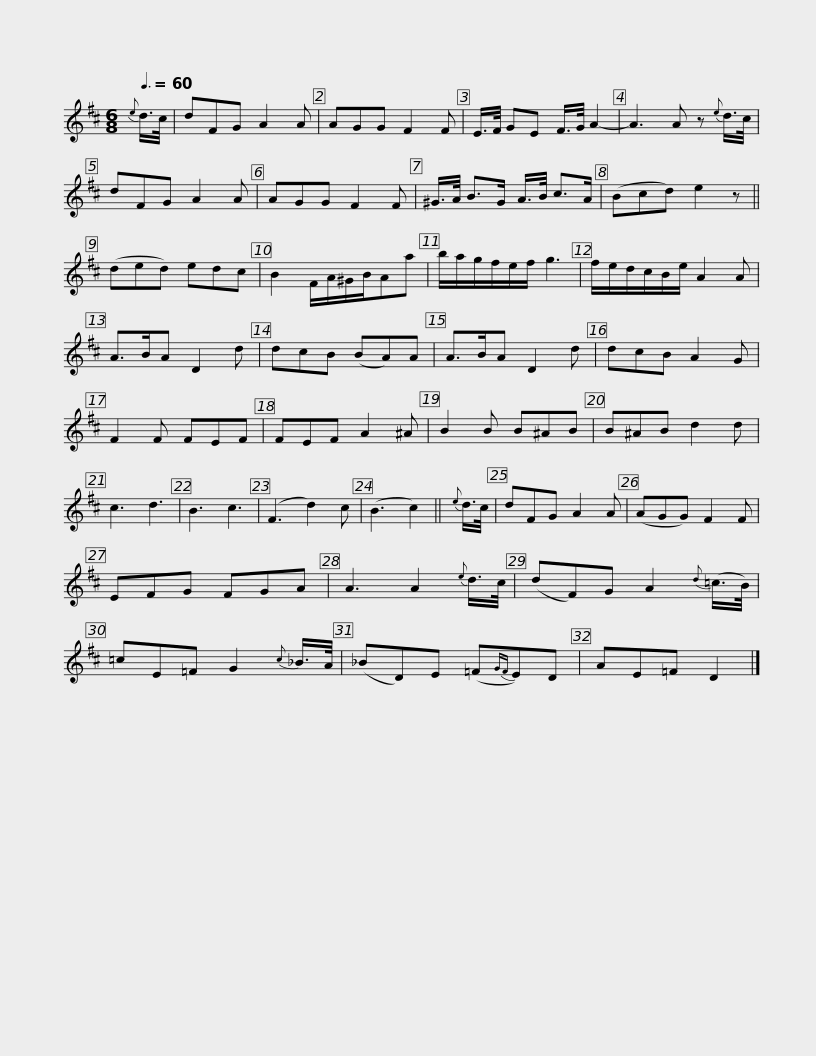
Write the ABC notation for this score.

X:1
L:1/8
Q:3/8=60
M:6/8
I:linebreak $
K:D
V:1 treble
V:1
{e} d/>c/ | dFG A2 A | AGG F2 F | E/>F/ GE F/>G/ A2- | A3 A z{e} d/>c/ | %5
 dFG A2 A | AGG F2 F |$ ^G/>A/ B>G A/>B/ c>A | (Bcd) e2 z || (ded) edc | %10
 B2 F/A/^G/B/Aa | b/a/g/f/e/f/ g3 | f/e/d/c/B/e/ A2 A |$ A>BA D2 d | dcB (BA)A | %15
 A>BA D2 d | dcB A2 G | F2 F FEF | FEF A2 ^A | B2 B B^AB |$ %20
 B^AB d2 d | c3 d3 | B3 c3 | (F3 d2) c | (B3 c2) || %25
{e} d/>c/ | dFG A2 A | (AGG) F2 F | EFG FGA |$ A3 A2{e} d/>c/ | %30
 (dF)G A2{d} (=c/>B/) | =cE=F G2{c} _B/>A/ | (_BD)E (=F{GF}E)D | AE=F D2 |] %34
